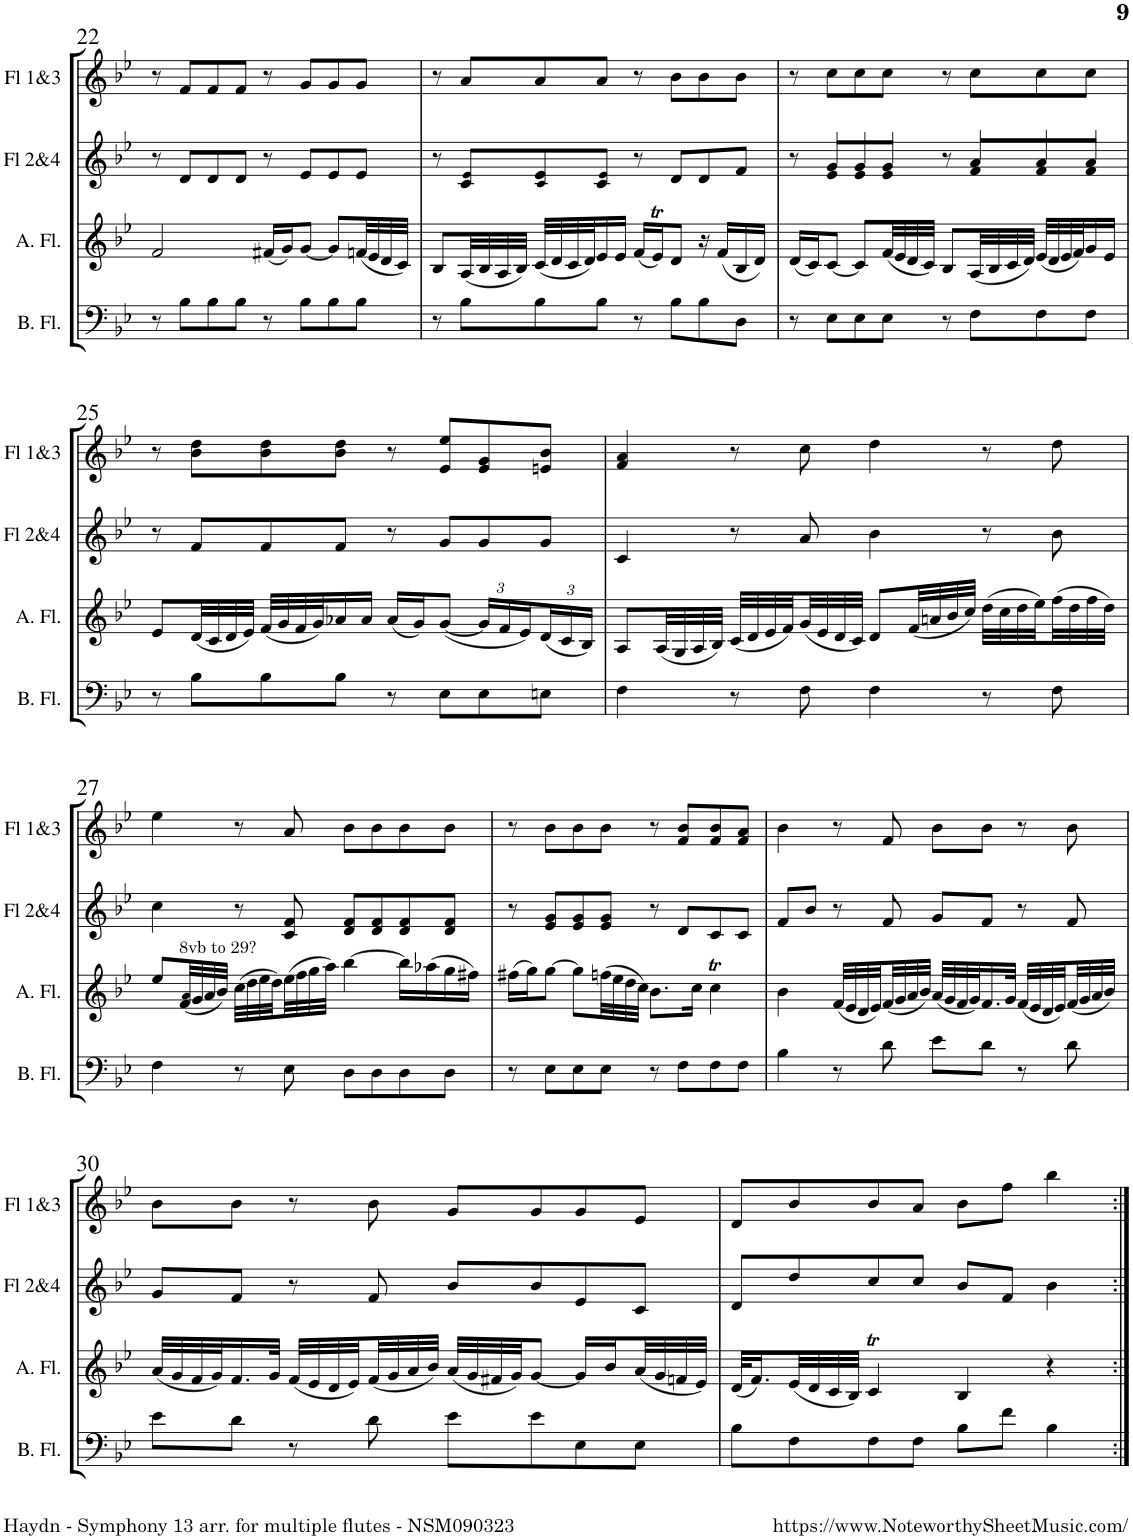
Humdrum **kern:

**kern	**kern	**kern	**kern
*part4	*part3	*part2	*part1
*staff4	*staff3	*staff2	*staff1
*I"Bass Flute	*I"Alto Flute	*I"Flutes 2&amp;4	*I"Flutes 1&amp;3
*I'B. Fl.	*I'A. Fl.	*I'Fl 2&amp;4	*I'Fl 1&amp;3
!!LO:PB:g=z
*clefF4	*clefG2	*clefG2	*clefG2
*k[b-e-]	*k[b-e-]	*k[b-e-]	*k[b-e-]
*M4/4	*M4/4	*M4/4	*M4/4
*met(c)	*met(c)	*met(c)	*met(c)
=22	=22	=22	=22
8r	2f/	8r	8r
8B-\L	.	8d/L	8f/L
8B-\	.	8d/	8f/
8B-\J	.	8d/J	8f/J
8r	(16f#X/LL	8r	8r
.	16g/J)	.	.
8B-\L	[8g/J	8e-/L	8g/L
8B-\	8g/L]	8e-/	8g/
8B-\J	(32fn/LL	8e-/J	8g/J
.	32e-/	.	.
.	32d/	.	.
.	32c/JJJ)	.	.
=23	=23	=23	=23
8r	8B-/L	8r	8r
8B-\L	(32A/LL	8c/ 8e-!/L	8a/L
.	32B-/	.	.
.	32A/	.	.
.	32B-/JJJ)	.	.
8B-\	(32c/LLL	8c!/ 8e-/	8a/
.	32d/	.	.
.	32c/	.	.
.	32d/J)	.	.
8B-\J	16e-/	8c/ 8e-!/J	8a/J
.	16e-/JJ	.	.
8r	(16f/LL	8r	8r
.	16e-T/J)	.	.
8B-\L	8d/J	8d/L	8b-\L
8B-\	16r	8d/	8b-\
.	(16f/LL	.	.
8D\J	16B-/	8f/J	8b-\J
.	16d/JJ)	.	.
=24	=24	=24	=24
8r	(16d/LL	8r	8r
.	16c/J)	.	.
8E-\L	[8c/J	8e-/ 8g/L	8cc\L
8E-\	8c/L]	8e-/ 8g/	8cc\
8E-\J	(32f/LL	8e-/ 8g/J	8cc\J
.	32e-/	.	.
.	32d/	.	.
.	32c/JJJ)	.	.
8r	8B-/L	8r	8r
8F\L	(32A/LL	8f/ 8a/L	8cc\L
.	32B-/	.	.
.	32c/	.	.
.	32d/JJJ)	.	.
8F\	(32e-/LLL	8f/ 8a/	8cc\
.	32d/	.	.
.	32e-/	.	.
.	32f/J)	.	.
8F\J	16g/	8f/ 8a/J	8cc\J
.	16e-/JJ	.	.
!!LO:LB:g=z
=25	=25	=25	=25
8r	8e-/L	8r	8r
8B-\L	(32d/LL	8f/L	8b-\ 8dd\L
.	32c/	.	.
.	32d/	.	.
.	32e-/JJJ)	.	.
8B-\	(32f/LLL	8f/	8b-\ 8dd\
.	32g/	.	.
.	32f/	.	.
.	32g/J)	.	.
8B-\J	16a-X/	8f/J	8b-\ 8dd\J
.	16a-/JJ	.	.
8r	(16a-/LL	8r	8r
.	16g/J)	.	.
8E-\L	([8g/J	8g/L	8e-/ 8ee-/L
*	*Xbrackettup	*	*
8E-\	24g/LL]	8g/	8e-/ 8g/
.	24f/	.	.
.	24e-/)	.	.
8En\J	(24d/	8g/J	8en/ 8b-/J
.	24c/	.	.
.	24B-/JJ)	.	.
=26	=26	=26	=26
4F\	8A/L	4c/	4f/ 4a/
.	(32A/LL	.	.
.	32G/	.	.
.	32A/	.	.
.	32B-/JJJ)	.	.
8r	(32c/LLL	8r	8r
.	32d/	.	.
.	32e-/	.	.
.	32f/)	.	.
8F\	(32g/	8a/	8cc\
.	32e-/	.	.
.	32d/	.	.
.	32c/JJJ)	.	.
4F\	8d/L	4b-\	4dd\
.	(32f/LL	.	.
.	32an/	.	.
.	32b-/	.	.
.	32cc/JJJ)	.	.
8r	(32dd\LLL	8r	8r
.	32cc\	.	.
.	32dd\	.	.
.	32ee-\)	.	.
8F\	(32ff\	8b-\	8dd\
.	32dd\	.	.
.	32ff\	.	.
.	32dd\JJJ)	.	.
!!LO:LB:g=z
=27	=27	=27	=27
4F\	8ee-/L	4cc\	4ee-\
!	!LO:TX:a:t=8vb to 29?	!	!
.	(32f/ 32a!/LL	.	.
.	32g/	.	.
.	32a/	.	.
.	32b-/JJJ)	.	.
8r	(32cc\LLL	8r	8r
.	32dd\	.	.
.	32ee-\	.	.
.	32dd\)	.	.
8E-\	(32ee-\	8c/ 8f/	8a/
.	32ff\	.	.
.	32gg\	.	.
.	32aa\JJJ)	.	.
8D\L	[4bb-\	8d/ 8f/L	8b-\L
8D\	.	8d/ 8f/	8b-\
8D\	16bb-\LL]	8d/ 8f/	8b-\
.	(16aa-X\	.	.
8D\J	16gg\	8d/ 8f/J	8b-\J
.	16ff#X\JJ)	.	.
=28	=28	=28	=28
8r	(16ff#X\LL	8r	8r
.	16gg\J)	.	.
8E-\L	[8gg\J	8e-/ 8g/L	8b-\L
8E-\	8gg\L]	8e-/ 8g/	8b-\
8E-\J	(32ffn\LL	8e-/ 8g/J	8b-\J
.	32ee-\	.	.
.	32dd\	.	.
.	32cc\JJJ)	.	.
8r	8.b-\L	8r	8r
8F\L	.	8d/L	8f/ 8b-/L
.	16cc\Jk	.	.
8F\	4ccT\	8c/	8f/ 8b-/
8F\J	.	8c/J	8f/ 8a/J
=29	=29	=29	=29
4B-\	4b-\	8f/L	4b-\
.	.	8b-/J	.
8r	(32f/LLL	8r	8r
.	32e-/	.	.
.	32d/	.	.
.	32e-/)	.	.
8d\	(32f/	8f/	8f/
.	32g/	.	.
.	32a/	.	.
.	32b-/JJJ)	.	.
8e-\L	(32a/LLL	8g/L	8b-\L
.	32g/	.	.
.	32f/	.	.
.	32g/J)	.	.
8d\J	16.f/	8f/J	8b-\J
.	32g/JJk	.	.
8r	(32f/LLL	8r	8r
.	32e-/	.	.
.	32d/	.	.
.	32e-/)	.	.
8d\	(32f/	8f/	8b-\
.	32g/	.	.
.	32a/	.	.
.	32b-/JJJ)	.	.
!!LO:LB:g=z
=30	=30	=30	=30
8e-\L	(32a/LLL	8g/L	8b-\L
.	32g/	.	.
.	32f/	.	.
.	32g/J)	.	.
8d\J	16.f/	8f/J	8b-\J
.	32g/JJk	.	.
8r	(32f/LLL	8r	8r
.	32e-/	.	.
.	32d/	.	.
.	32e-/)	.	.
8d\	(32f/	8f/	8b-\
.	32g/	.	.
.	32a/	.	.
.	32b-/JJJ)	.	.
8e-\L	(32a/LLL	8b-/L	8g/L
.	32g/	.	.
.	32f#X/	.	.
.	32g/JJ)	.	.
8e-\	[8g/J	8b-/	8g/
8E-\	16g/LL]	8e-/	8g/
.	16b-/	.	.
8E-\J	(32a/L	8c/J	8e-/J
.	32g/	.	.
.	32fn/	.	.
.	32e-/JJJ)	.	.
=31	=31	=31	=31
8B-\L	(32d/KLL	8d/L	8d/L
.	16.f/)	.	.
8F\	(32e-/L	8dd/	8b-/
.	32d/	.	.
.	32c/	.	.
.	32B-/JJJ)	.	.
8F\	4cT/	8cc/	8b-/
8F\J	.	8cc/J	8a/J
8B-\L	4B-/	8b-/L	8b-\L
8f\J	.	8f/J	8ff\J
4B-\	4r	4b-\	4bb-\
=:|!	=:|!	=:|!	=:|!
*-	*-	*-	*-
